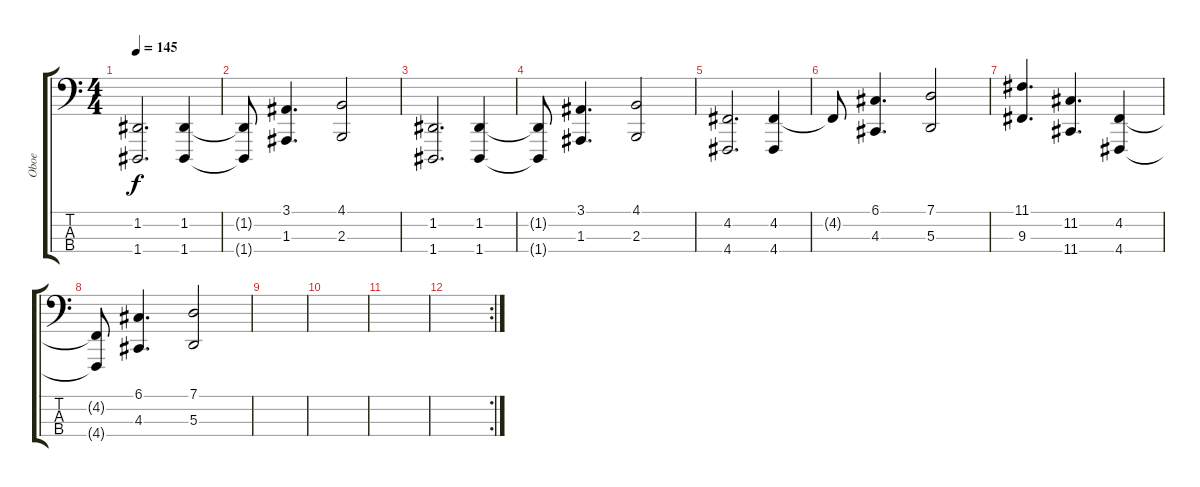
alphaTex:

\track ("Oboe" "Oboe") {instrument oboe}
\staff {score tabs}
\tuning (G2 D2 A1 D1) {hide}
\ts (4 4)
\tempo 145
\clef f4
\ks c
(1.2 1.4).2{d dy f} (1.2 1.4).4 |
(1.2{t} 1.4{t}).8 (3.1 1.3).4{d} (4.1 2.3).2 |
(1.2 1.4).2{d} (1.2 1.4).4 |
(1.2{t} 1.4{t}).8 (3.1 1.3).4{d} (4.1 2.3).2 |
(4.2 4.4).2{d} (4.2 4.4).4 |
4.2{t}.8 (6.1 4.3).4{d} (7.1 5.3).2 |
(11.1 9.3).4{d} (11.2 11.4).4{d} (4.2 4.4).4 |
(4.2{t} 4.4{t}).8 (6.1 4.3).4{d} (7.1 5.3).2 |
|
|
|
\rc 2
